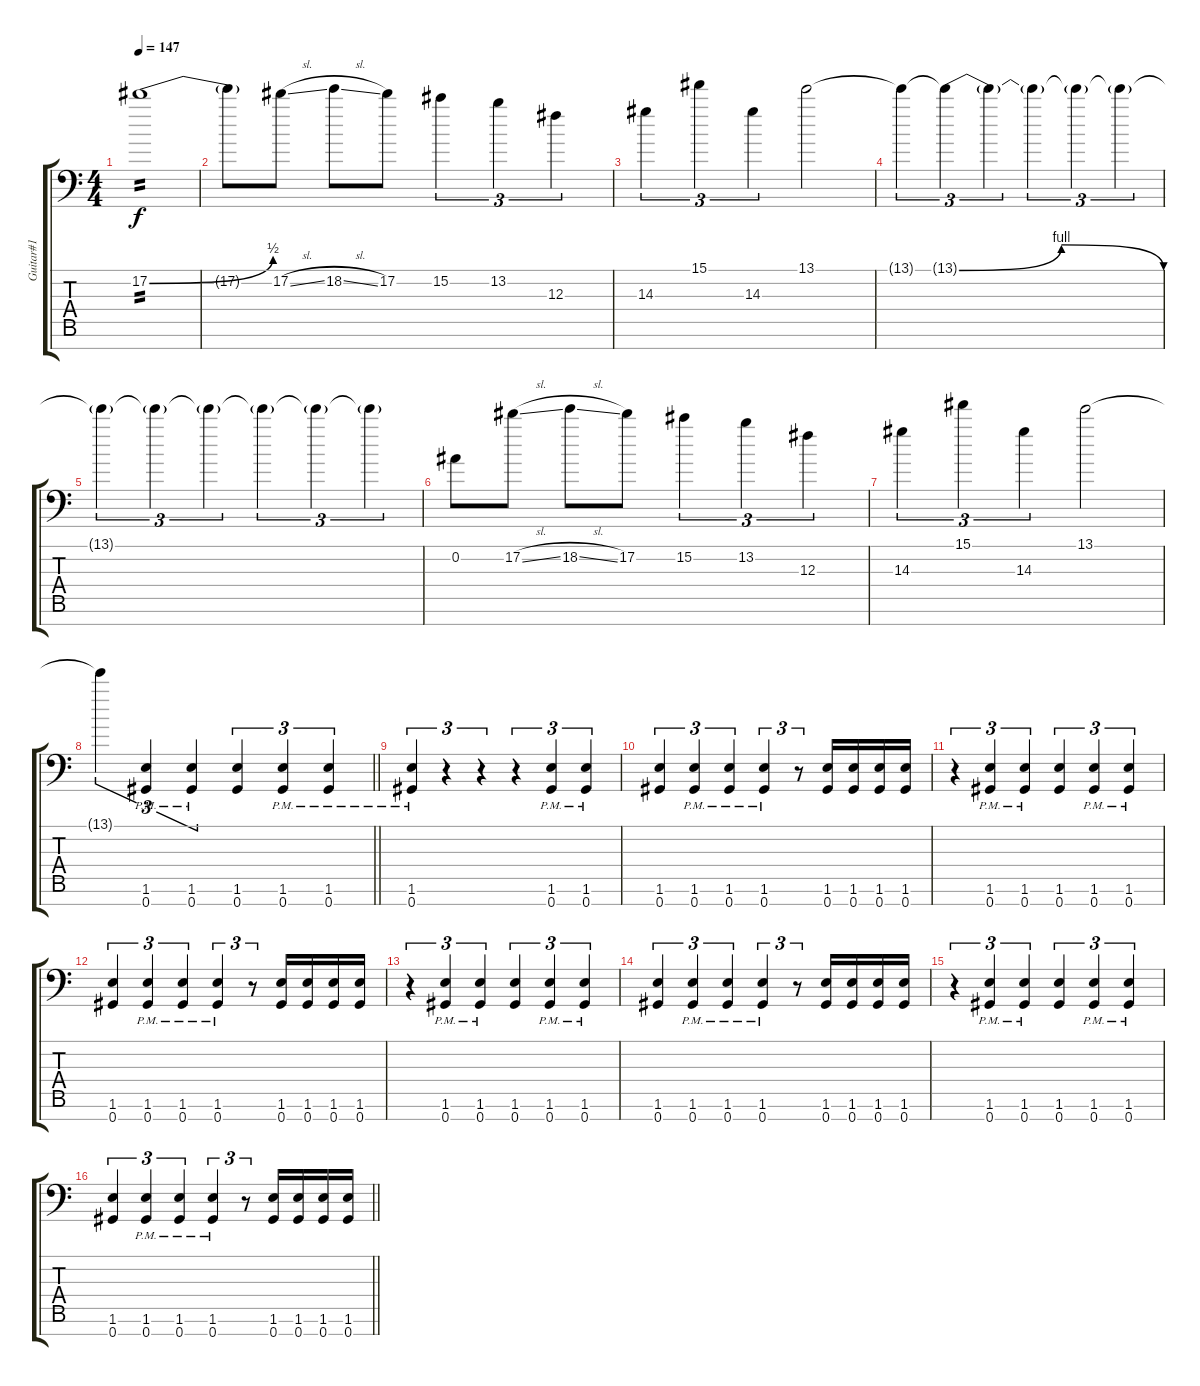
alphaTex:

\track ("Guitar#1" "Guitar#1") {instrument distortionguitar}
\staff {score tabs}
\tuning (Eb4 Bb3 Gb3 Db3 Ab2 Eb2 Ab1) {hide}
\ts (4 4)
\section ("" "")
\tempo 147
\clef f4
\ks c
17.2{be (bend 0 0 60 2)}.1{tp 2 dy f} |
17.2{t}.8 17.2{sl}.8 18.2{sl}.8 17.2.8 15.2.4{tu (3 2)} 13.2.4{tu (3 2)} 12.3.4{tu (3 2)} |
14.3.4{tu (3 2)} 15.1.4{tu (3 2)} 14.3.4{tu (3 2)} 13.1.2 |
13.1{t}.4{tu (3 2)} 13.1{be (bendrelease 0 0 15 4 45 4 60 0) t}.4{tu (3 2)} 13.1{t}.4{tu (3 2)} 13.1{t}.4{tu (3 2)} 13.1{t}.4{tu (3 2)} 13.1{t}.4{tu (3 2)} |
13.1{t}.4{tu (3 2)} 13.1{t}.4{tu (3 2)} 13.1{t}.4{tu (3 2)} 13.1{t}.4{tu (3 2)} 13.1{t}.4{tu (3 2)} 13.1{t}.4{tu (3 2)} |
0.2.8 17.2{sl}.8 18.2{sl}.8 17.2.8 15.2.4{tu (3 2)} 13.2.4{tu (3 2)} 12.3.4{tu (3 2)} |
14.3.4{tu (3 2)} 15.1.4{tu (3 2)} 14.3.4{tu (3 2)} 13.1.2 |
\barLineRight lightlight
13.1{t}.4{tu (3 2)} (1.6{pm} 0.7{pm}).4{tu (3 2)} (1.6{pm} 0.7{pm}).4{tu (3 2)} (1.6 0.7).4{tu (3 2)} (1.6{pm} 0.7{pm}).4{tu (3 2)} (1.6{pm} 0.7{pm}).4{tu (3 2)} |
\section ("" "")
(1.6{pm} 0.7{pm}).4{tu (3 2)} r.4{tu (3 2)} r.4{tu (3 2)} r.4{tu (3 2)} (1.6{pm} 0.7{pm}).4{tu (3 2)} (1.6{pm} 0.7{pm}).4{tu (3 2)} |
(1.6 0.7).4{tu (3 2)} (1.6{pm} 0.7{pm}).4{tu (3 2)} (1.6{pm} 0.7{pm}).4{tu (3 2)} (1.6{pm} 0.7{pm}).4{tu (3 2)} r.8{tu (3 2)} (1.6 0.7).16 (1.6 0.7).16 (1.6 0.7).16 (1.6 0.7).16 |
r.4{tu (3 2)} (1.6{pm} 0.7{pm}).4{tu (3 2)} (1.6{pm} 0.7{pm}).4{tu (3 2)} (1.6 0.7).4{tu (3 2)} (1.6{pm} 0.7{pm}).4{tu (3 2)} (1.6{pm} 0.7{pm}).4{tu (3 2)} |
(1.6 0.7).4{tu (3 2)} (1.6{pm} 0.7{pm}).4{tu (3 2)} (1.6{pm} 0.7{pm}).4{tu (3 2)} (1.6{pm} 0.7{pm}).4{tu (3 2)} r.8{tu (3 2)} (1.6 0.7).16 (1.6 0.7).16 (1.6 0.7).16 (1.6 0.7).16 |
r.4{tu (3 2)} (1.6{pm} 0.7{pm}).4{tu (3 2)} (1.6{pm} 0.7{pm}).4{tu (3 2)} (1.6 0.7).4{tu (3 2)} (1.6{pm} 0.7{pm}).4{tu (3 2)} (1.6{pm} 0.7{pm}).4{tu (3 2)} |
(1.6 0.7).4{tu (3 2)} (1.6{pm} 0.7{pm}).4{tu (3 2)} (1.6{pm} 0.7{pm}).4{tu (3 2)} (1.6{pm} 0.7{pm}).4{tu (3 2)} r.8{tu (3 2)} (1.6 0.7).16 (1.6 0.7).16 (1.6 0.7).16 (1.6 0.7).16 |
r.4{tu (3 2)} (1.6{pm} 0.7{pm}).4{tu (3 2)} (1.6{pm} 0.7{pm}).4{tu (3 2)} (1.6 0.7).4{tu (3 2)} (1.6{pm} 0.7{pm}).4{tu (3 2)} (1.6{pm} 0.7{pm}).4{tu (3 2)} |
\barLineRight lightlight
(1.6 0.7).4{tu (3 2)} (1.6{pm} 0.7{pm}).4{tu (3 2)} (1.6{pm} 0.7{pm}).4{tu (3 2)} (1.6{pm} 0.7{pm}).4{tu (3 2)} r.8{tu (3 2)} (1.6 0.7).16 (1.6 0.7).16 (1.6 0.7).16 (1.6 0.7).16
